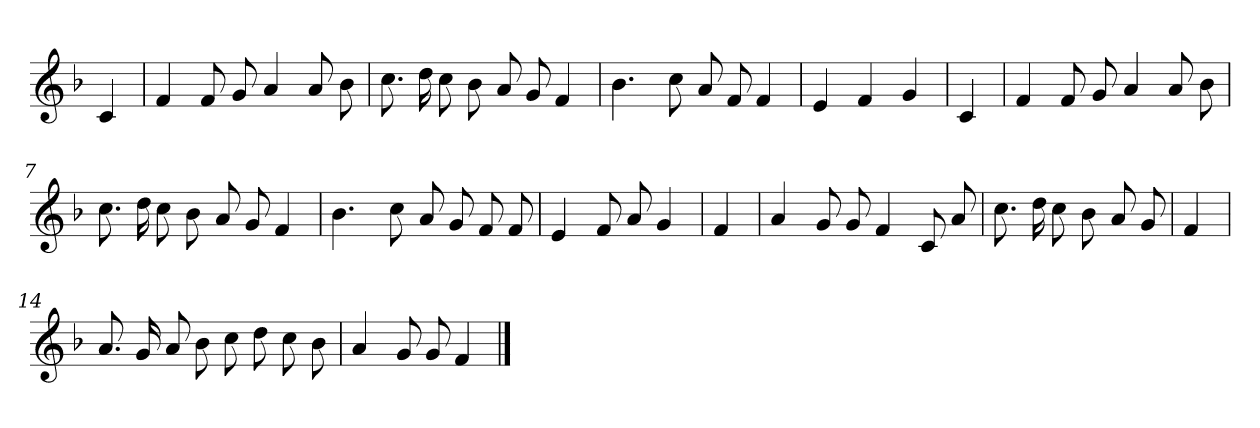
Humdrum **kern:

**kern
*part1
*staff1
*clefG2
*k[b-]
*F:
=
4c
=1
4f
8f
8g
4a
8a
8b-
=2
8.cc
16dd
8cc
8b-
8a
8g
4f
=3
4.b-
8cc
8a
8f
4f
=4
4e
4f
4g
=5
4c
=6
4f
8f
8g
4a
8a
8b-
=7
8.cc
16dd
8cc
8b-
8a
8g
4f
=8
4.b-
8cc
8a
8g
8f
8f
=9
4e
8f
8a
4g
=10
4f
=11
4a
8g
8g
4f
8c
8a
=12
8.cc
16dd
8cc
8b-
8a
8g
=13
4f
=14
8.a
16g
8a
8b-
8cc
8dd
8cc
8b-
=15
4a
8g
8g
4f
==
*-
